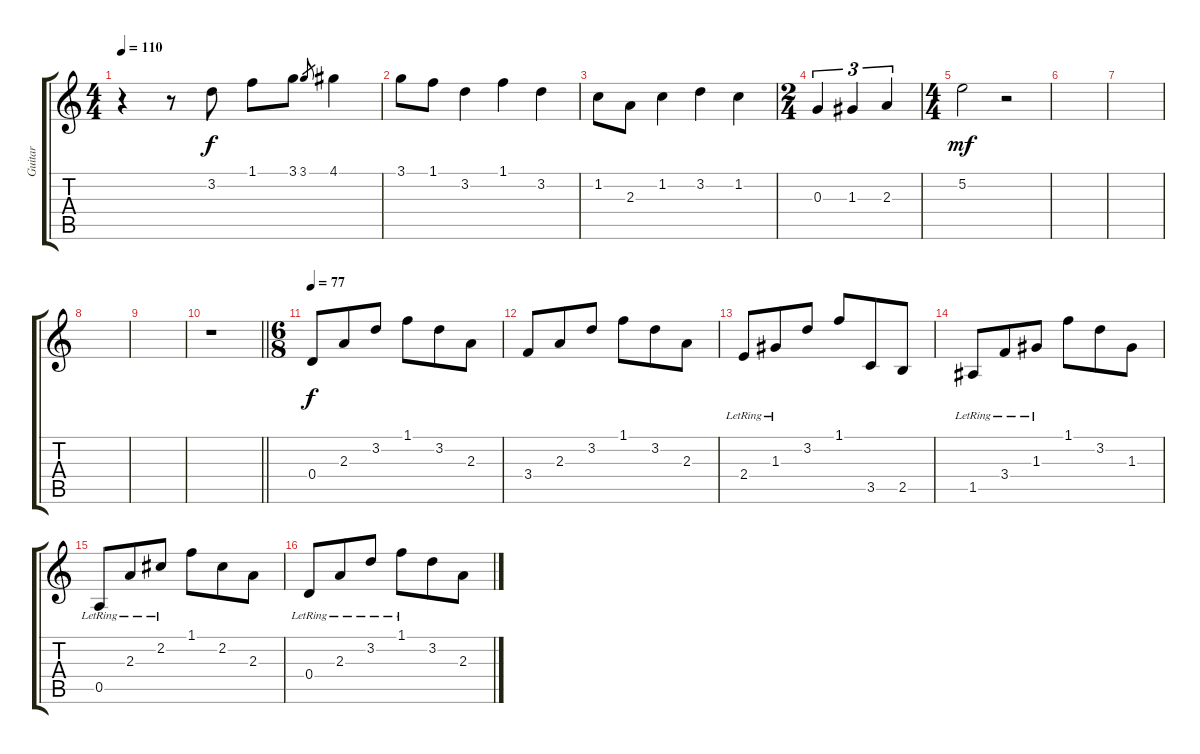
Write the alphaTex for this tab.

\track ("Guitar" "Guitar") {instrument acousticguitarsteel}
\staff {score tabs}
\tuning (E4 B3 G3 D3 A2 E2) {hide}
\ts (4 4)
\tempo 110
\clef g2
\ks c
r.4{dy f} r.8 3.2.8 1.1.8 3.1.8 3.1.8{gr} 4.1.4 |
3.1.8 1.1.8 3.2.4 1.1.4 3.2.4 |
1.2.8 2.3.8 1.2.4 3.2.4 1.2.4 |
\ts (2 4)
0.3.4{tu (3 2)} 1.3.4{tu (3 2)} 2.3.4{tu (3 2)} |
\ts (4 4)
5.2.2{dy mf} r.2 |
|
|
|
|
\barLineRight lightlight
r.1 |
\ts (6 8)
\tempo 77
0.4.8{dy f instrument acousticguitarsteel} 2.3.8 3.2.8 1.1.8 3.2.8 2.3.8 |
3.4.8 2.3.8 3.2.8 1.1.8 3.2.8 2.3.8 |
2.4{lr}.8 1.3{lr}.8 3.2.8 1.1.8 3.5.8 2.5.8 |
1.5{lr}.8 3.4{lr}.8 1.3{lr}.8 1.1.8 3.2.8 1.3.8 |
0.5{lr}.8 2.3{lr}.8 2.2{lr}.8 1.1.8 2.2.8 2.3.8 |
0.4{lr}.8 2.3{lr}.8 3.2{lr}.8 1.1{lr}.8 3.2.8 2.3.8
